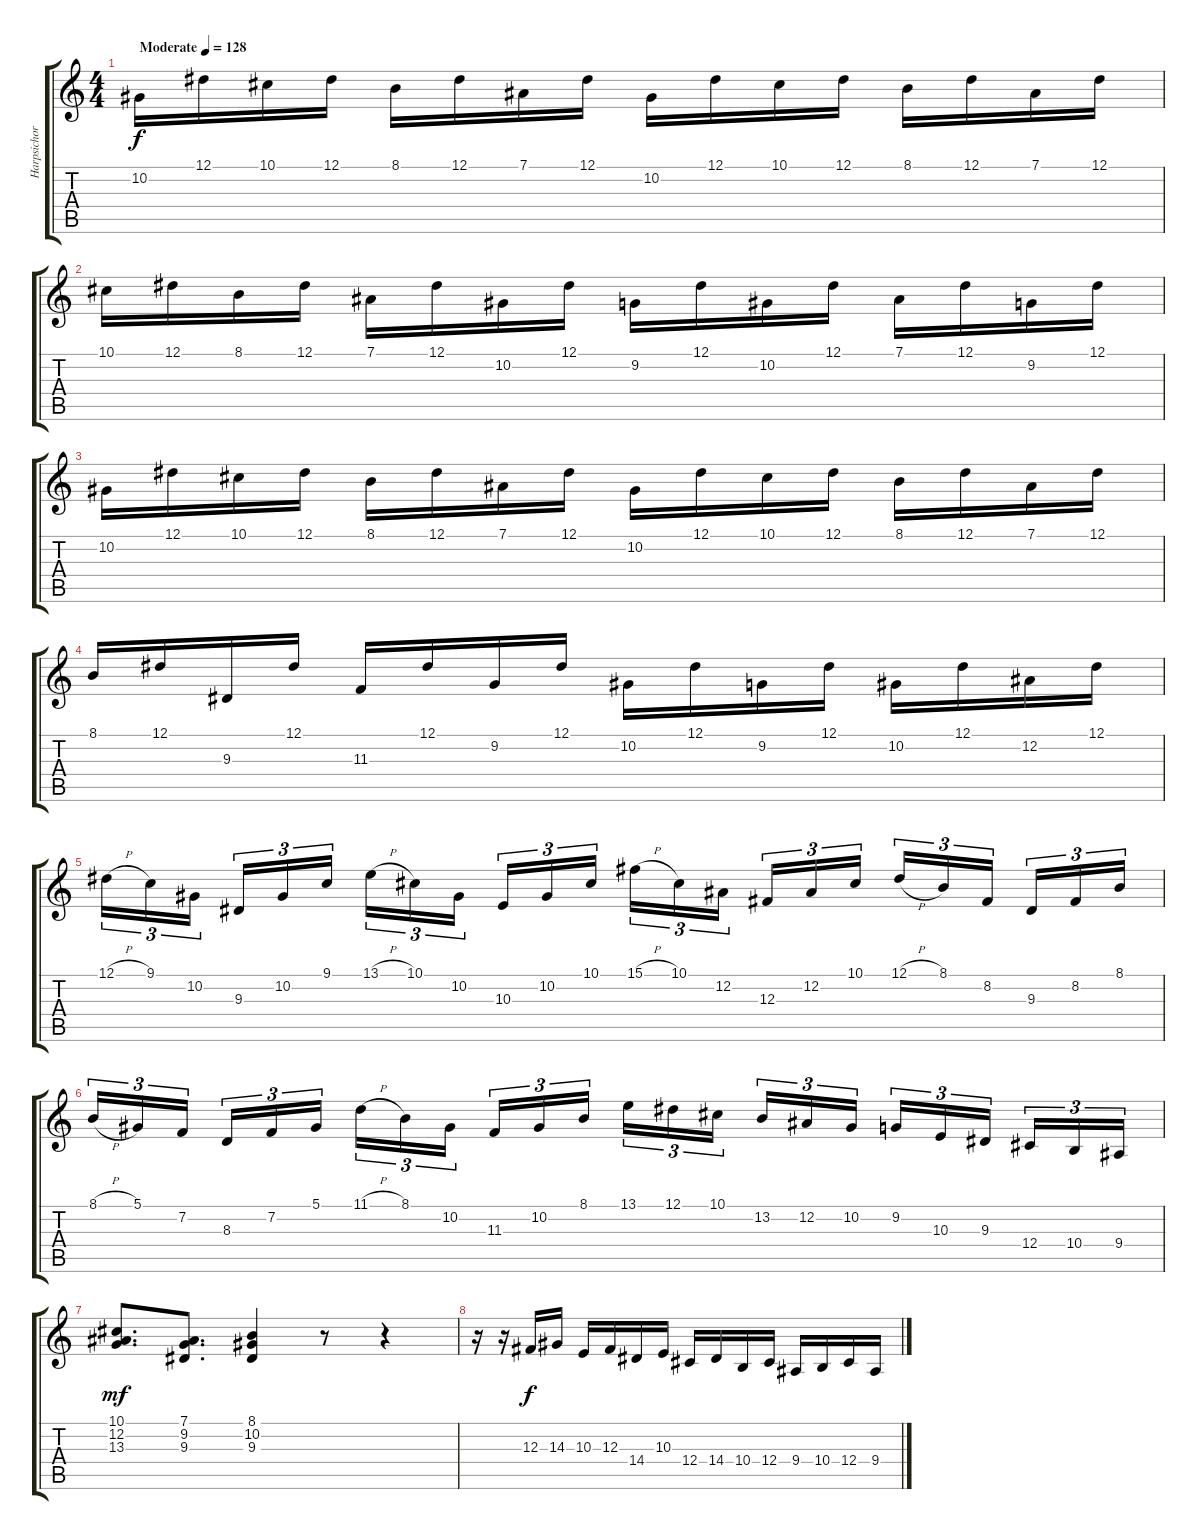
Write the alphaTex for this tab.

\track ("Harpsichord" "Harpsichor") {instrument harpsichord}
\staff {score tabs}
\tuning (Eb4 Bb3 Gb3 Db3 Ab2 Eb2) {hide}
\ts (4 4)
\tempo (128 "Moderate")
\clef g2
\ks c
10.2.16{dy f instrument harpsichord} 12.1.16 10.1.16 12.1.16 8.1.16 12.1.16 7.1.16 12.1.16 10.2.16 12.1.16 10.1.16 12.1.16 8.1.16 12.1.16 7.1.16 12.1.16 |
10.1.16 12.1.16 8.1.16 12.1.16 7.1.16 12.1.16 10.2.16 12.1.16 9.2.16 12.1.16 10.2.16 12.1.16 7.1.16 12.1.16 9.2.16 12.1.16 |
10.2.16 12.1.16 10.1.16 12.1.16 8.1.16 12.1.16 7.1.16 12.1.16 10.2.16 12.1.16 10.1.16 12.1.16 8.1.16 12.1.16 7.1.16 12.1.16 |
8.1.16 12.1.16 9.3.16 12.1.16 11.3.16 12.1.16 9.2.16 12.1.16 10.2.16 12.1.16 9.2.16 12.1.16 10.2.16 12.1.16 12.2.16 12.1.16 |
12.1{h}.16{tu (3 2)} 9.1.16{tu (3 2)} 10.2.16{tu (3 2) beam splitsecondary} 9.3.16{tu (3 2)} 10.2.16{tu (3 2)} 9.1.16{tu (3 2)} 13.1{h}.16{tu (3 2)} 10.1.16{tu (3 2)} 10.2.16{tu (3 2) beam splitsecondary} 10.3.16{tu (3 2)} 10.2.16{tu (3 2)} 10.1.16{tu (3 2)} 15.1{h}.16{tu (3 2)} 10.1.16{tu (3 2)} 12.2.16{tu (3 2) beam splitsecondary} 12.3.16{tu (3 2)} 12.2.16{tu (3 2)} 10.1.16{tu (3 2)} 12.1{h}.16{tu (3 2)} 8.1.16{tu (3 2)} 8.2.16{tu (3 2) beam splitsecondary} 9.3.16{tu (3 2)} 8.2.16{tu (3 2)} 8.1.16{tu (3 2)} |
8.1{h}.16{tu (3 2)} 5.1.16{tu (3 2)} 7.2.16{tu (3 2) beam splitsecondary} 8.3.16{tu (3 2)} 7.2.16{tu (3 2)} 5.1.16{tu (3 2)} 11.1{h}.16{tu (3 2)} 8.1.16{tu (3 2)} 10.2.16{tu (3 2) beam splitsecondary} 11.3.16{tu (3 2)} 10.2.16{tu (3 2)} 8.1.16{tu (3 2)} 13.1.16{tu (3 2)} 12.1.16{tu (3 2)} 10.1.16{tu (3 2) beam splitsecondary} 13.2.16{tu (3 2)} 12.2.16{tu (3 2)} 10.2.16{tu (3 2)} 9.2.16{tu (3 2)} 10.3.16{tu (3 2)} 9.3.16{tu (3 2) beam splitsecondary} 12.4.16{tu (3 2)} 10.4.16{tu (3 2)} 9.4.16{tu (3 2)} |
(10.1 12.2 13.3).8{d dy mf} (7.1 9.2 9.3).8{d} (8.1 10.2 9.3).4 r.8 r.4 |
r.16 r.16 12.3.16{dy f} 14.3.16 10.3.16 12.3.16 14.4.16 10.3.16 12.4.16 14.4.16 10.4.16 12.4.16 9.4.16 10.4.16 12.4.16 9.4.16
